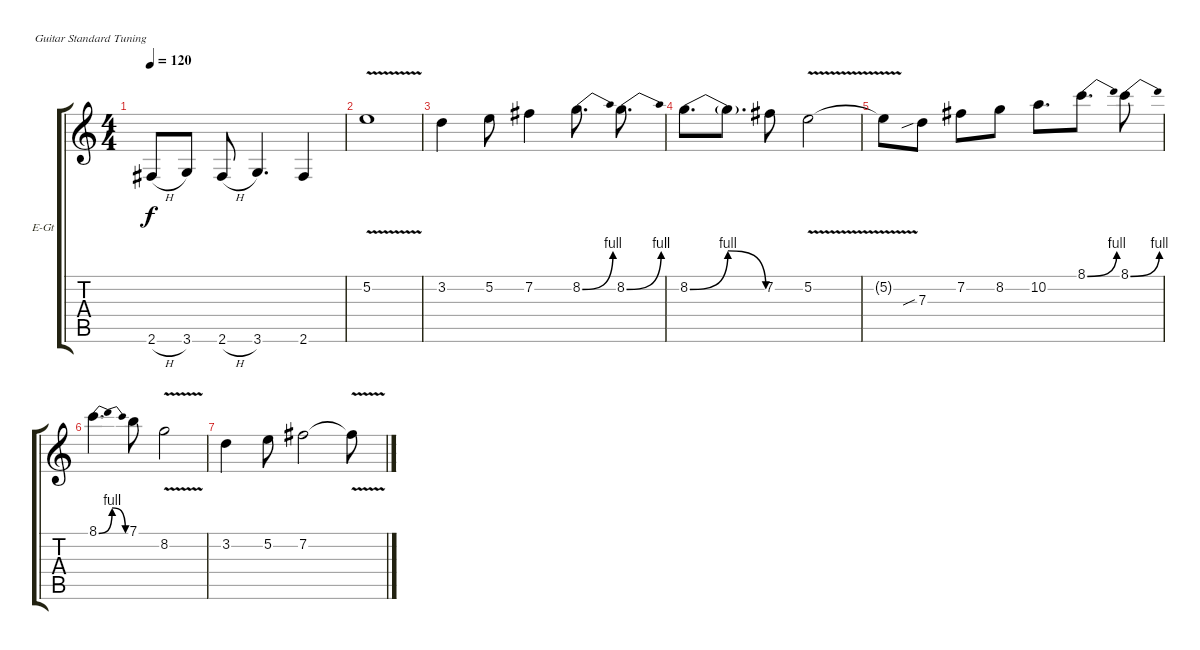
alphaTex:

\defaultSystemsLayout 4
\bracketExtendMode groupsimilarinstruments
\firstSystemTrackNameOrientation horizontal
\otherSystemsTrackNameOrientation horizontal
\track ("Extra Guitar #1" "E-Gt") {instrument distortionguitar}
\staff {score tabs}
\tuning (E4 B3 G3 D3 A2 E2)
\ts (4 4)
\tempo 120
\clef g2
\ks c
2.6{h}.8{dy f} 3.6.8 2.6{h}.8 3.6.4{d} 2.6.4 |
5.2{v}.1 |
3.2.4 5.2.8 7.2.4 8.2{be (bend 0 0 15 4)}.8{d} 8.2{be (bend 0 0 15 4)}.8{d} |
8.2{be (bendrelease 0 0 10.2 4 20.4 4 30 0)}.8{d} 8.2{t}.8{d} 7.2.8 5.2{v}.2 |
5.2{v t}.8 7.3{sib}.8 7.2.8 8.2.8 10.2.8{d} 8.1{be (bend 0 0 15.6 4)}.8{d} 8.1{be (bend 0 0 15.6 4)}.8 |
8.1{be (bendrelease 0 0 12.6 4 20.4 4 30 0)}.4{d} 7.1.8 8.2{v}.2 |
3.2.4 5.2.8 7.2.2 7.2{v t}.8
